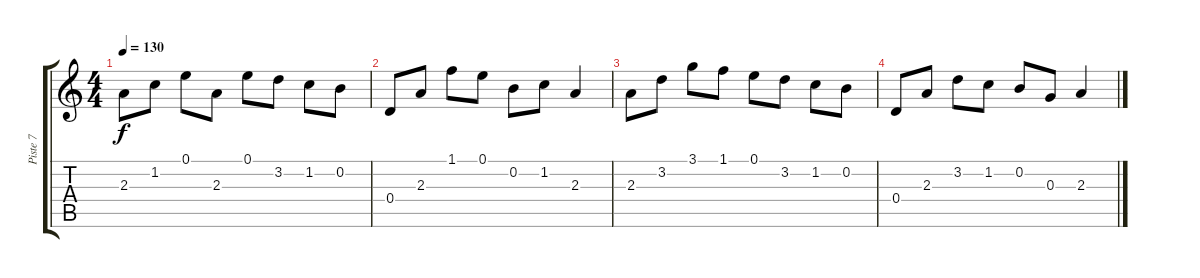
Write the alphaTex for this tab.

\track ("Piste 7" "Piste 7") {instrument acousticguitarsteel}
\staff {score tabs}
\tuning (E4 B3 G3 D3 A2 E2) {hide}
\ts (4 4)
\tempo 130
\clef g2
\ks c
2.3.8{dy f} 1.2.8 0.1.8 2.3.8 0.1.8 3.2.8 1.2.8 0.2.8 |
0.4.8 2.3.8 1.1.8 0.1.8 0.2.8 1.2.8 2.3.4 |
2.3.8 3.2.8 3.1.8 1.1.8 0.1.8 3.2.8 1.2.8 0.2.8 |
0.4.8 2.3.8 3.2.8 1.2.8 0.2.8 0.3.8 2.3.4
